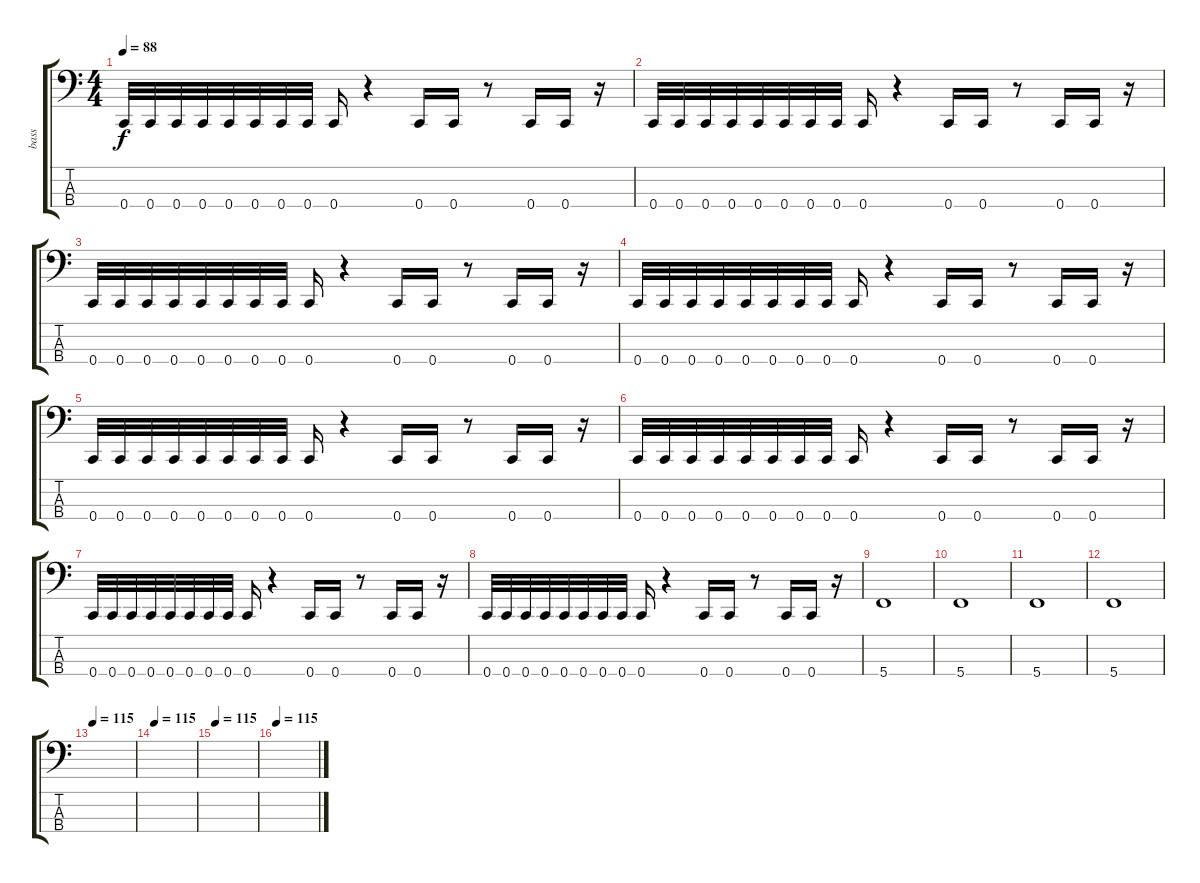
\track ("bass" "bass") {instrument electricbasspick}
\staff {score tabs}
\tuning (F2 C2 G1 C1) {hide}
\ts (4 4)
\tempo 88
\clef f4
\ks c
0.4.32{dy f} 0.4.32 0.4.32 0.4.32 0.4.32 0.4.32 0.4.32 0.4.32 0.4.16 r.4 0.4.16 0.4.16 r.8 0.4.16 0.4.16 r.16 |
0.4.32 0.4.32 0.4.32 0.4.32 0.4.32 0.4.32 0.4.32 0.4.32 0.4.16 r.4 0.4.16 0.4.16 r.8 0.4.16 0.4.16 r.16 |
0.4.32 0.4.32 0.4.32 0.4.32 0.4.32 0.4.32 0.4.32 0.4.32 0.4.16 r.4 0.4.16 0.4.16 r.8 0.4.16 0.4.16 r.16 |
0.4.32 0.4.32 0.4.32 0.4.32 0.4.32 0.4.32 0.4.32 0.4.32 0.4.16 r.4 0.4.16 0.4.16 r.8 0.4.16 0.4.16 r.16 |
0.4.32 0.4.32 0.4.32 0.4.32 0.4.32 0.4.32 0.4.32 0.4.32 0.4.16 r.4 0.4.16 0.4.16 r.8 0.4.16 0.4.16 r.16 |
0.4.32 0.4.32 0.4.32 0.4.32 0.4.32 0.4.32 0.4.32 0.4.32 0.4.16 r.4 0.4.16 0.4.16 r.8 0.4.16 0.4.16 r.16 |
0.4.32 0.4.32 0.4.32 0.4.32 0.4.32 0.4.32 0.4.32 0.4.32 0.4.16 r.4 0.4.16 0.4.16 r.8 0.4.16 0.4.16 r.16 |
0.4.32 0.4.32 0.4.32 0.4.32 0.4.32 0.4.32 0.4.32 0.4.32 0.4.16 r.4 0.4.16 0.4.16 r.8 0.4.16 0.4.16 r.16 |
5.4.1 |
5.4.1 |
5.4.1 |
5.4.1 |
\tempo 115
|
\tempo 115
|
\tempo 115
|
\tempo 115
